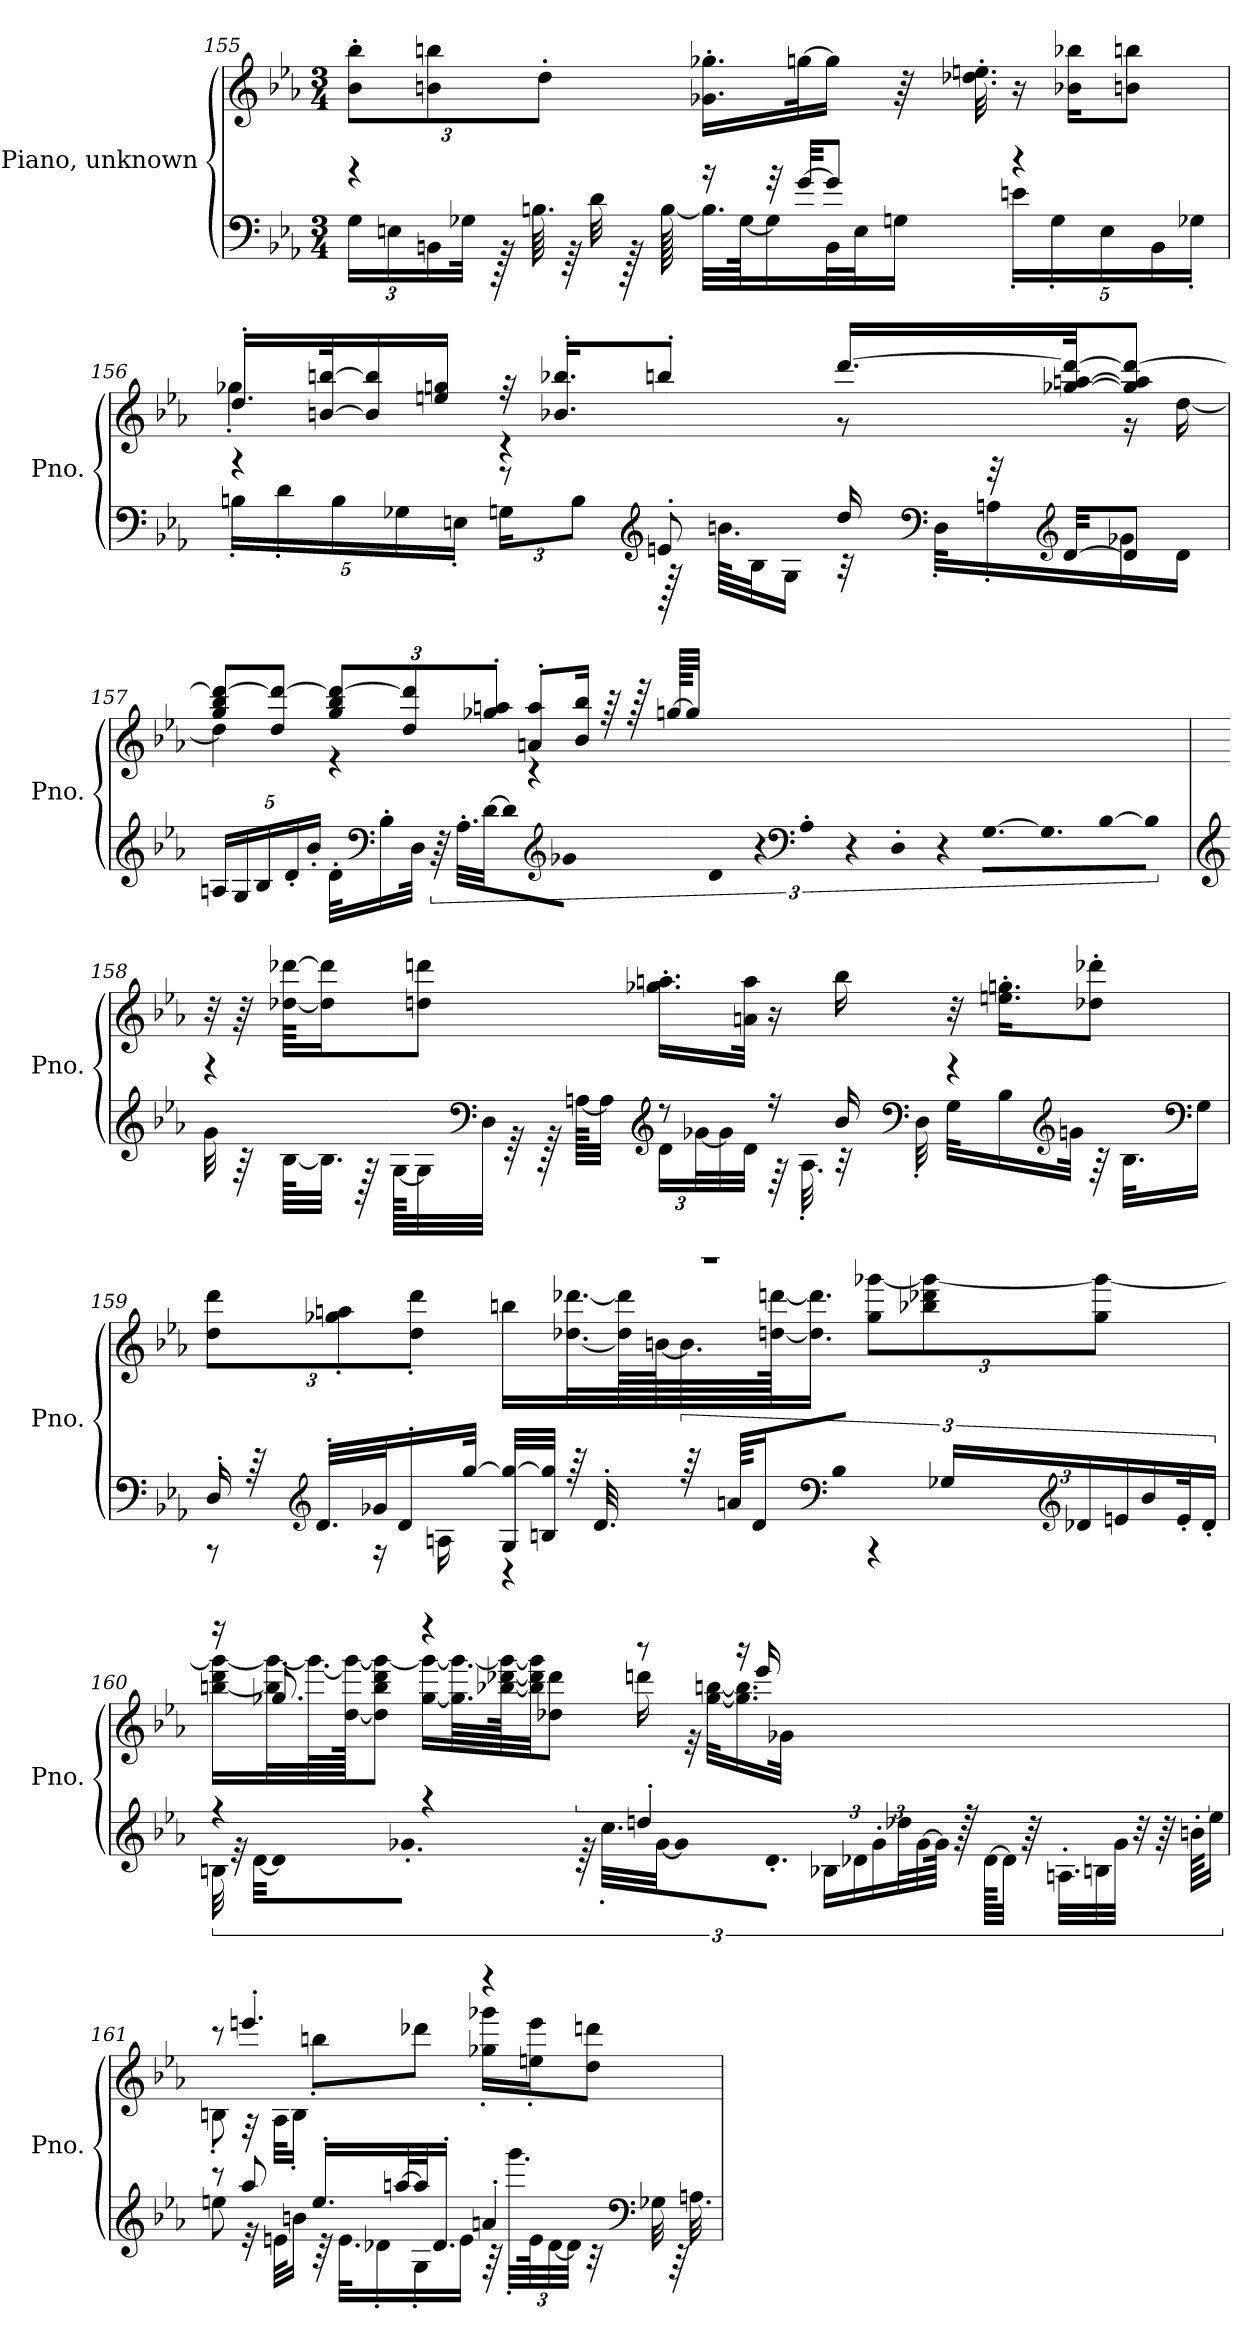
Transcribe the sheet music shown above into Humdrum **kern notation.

**kern	**kern
*part1	*part1
*staff2	*staff1
*I"Piano, unknown	*
*I'Pno.	*
!!LO:LB:g=z
*clefF4	*clefG2
*k[b-e-a-]	*k[b-e-a-]
*M3/4	*M3/4
=155	=155
*^	*
*	*Xbrackettup	*Xbrackettup
4r	24G\LL	12b-\' 12bb-\'L
.	24En\	.
.	24BBn\	12bn\ 12bbn\
.	32G-X\JJk	.
.	128r	.
.	64.Bn\	.
.	.	12dd'\J
.	64r	.
.	32d\	.
.	128r	.
.	[128B\	.
16r	32.B\LLL]	16.g-X\' 16.gg-X\'LL
.	[64G-\JK	.
32r	16G-\]	.
[32g/KKL	.	[32ggn\K
8g/J]	32BB\L	16gg\JJ]
.	32E\J	.
.	16Gn\JJ	64r
.	.	32.dd-X\' 32.een\'
4r	20en'\LL	16r
.	20G'\	.
.	.	16b-X\ 16bb-X\KL
.	20E\	.
.	.	8bn\ 8bbn\J
.	20BB\	.
.	20G-X'\JJ	.
!!LO:LB:g=z
=156	=156	=156
*	*	*^
4r	20Bn'\LL	16.dd'/LL	4gg-X'\
.	20d'\	.	.
.	.	[32bn/ [32bbn/K	.
.	20B\	.	.
.	.	16b/] 16bb/]	.
.	20G-X\	.	.
.	.	16een/ 16ggn/JJ	.
.	20En'\JJ	.	.
8r	24Gn\KL	32r	4r
.	.	16.b-X/' 16.bb-X/'KL	.
.	12B\J	.	.
*clefG2	*	*	*
8en'/	128r	8bbn'/J	.
.	64.bn\KLLL	.	.
.	32B\J	.	.
.	16G\JJ	.	.
16dd/	32r	[16.ddd/LL	8r
*clefF4	*	*	*
.	32D'\KLL	.	.
32r	16An'\	.	.
*clefG2	*	*	*
[32d/KKL	.	[32gg-X/ [32aan/ 32ddd/_JK	.
8d/J]	16g-X\	8gg-/] 8aa/] 8ddd/_J	16r
.	16d\JJ	.	[16dd\
*v	*v	*	*
!!LO:LB:g=z	!!
=157	=157	=157
20An/LL	8gg/ 8bb-/ 8ddd/_L	4dd\]
20G/	.	.
20B-/	.	.
.	8dd/ 8ddd/_J	.
20d'/	.	.
20b-'/JJ	.	.
32d'\KLL	12gg/ 12bb-/ 12ddd/_L	4r
*clefF4	*	*
16B-'\	.	.
.	12dd/ 12ddd/]	.
32D\JJk	.	.
*brackettup	*	*
96r	.	.
48.A'\LLL	.	.
[48d\	12gg-X/' 12aan/'J	.
32d\]	.	.
*clefG2	*	*
32g-X\JJJ	.	.
32d/	8an/' 8aa/'L	4r
64r	.	.
*clefF4	*	*
64A'\	.	.
16r	.	.
32D'\	16b-/ 16bb-/Jk	.
128r	.	.
[64.G\LLLL	.	.
64.G\]	64r	.
.	128r	.
[128B-\JK	[128ggn/KKLLL	.
32B-\JJJ]	32gg/JJJ]	.
*	*v	*v
!!LO:PB:g=z
=158	=158
*clefG2	*
*^	*
4r	32g\	32r
.	64r	64r
.	[64B-\KLLL	[64dd-X\ [64ddd-X\KKLL
.	32.B-\JJJ]	16dd-\] 16ddd-\]J
.	128r	.
.	[128G\KKLLL	.
.	32G\]	8ddn\ 8dddn\J
*clefF4	*	*
.	32D\JJJ	.
.	64r	.
.	128r	.
.	[128An\KKLLL	.
.	32A\JJJ]	.
*clefG2	*	*
*	*Xbrackettup	*
8r	24d\LL	16.gg-X\' 16.aan\'LL
.	[48g-X\L	.
.	32g-\]	.
.	32d\JJJ	32an\ 32aa\JJk
16r	64r	16r
.	32.A'\	.
16b-/	32r	16bb-\
*clefF4	*	*
.	32D'\	.
4r	32G\KLL	32r
.	16B-\	16.een\' 16.ggn\'KL
*clefG2	*	*
.	32gn\JJk	.
.	64r	8dd-X\' 8ddd-X\'J
.	32.B-\KLL	.
*clefF4	*	*
.	16G\JJ	.
!!LO:LB:g=z
=159	=159	=159
*	*	*^
16D'/	8r	2.r	12dd\ 12ddd\L
64r	.	.	.
*clefG2	*	*	*
32.d'/LLL	.	.	.
.	.	.	12gg-X\' 12aan\'
32g-X/J	16r	.	.
16d'/	.	.	.
.	.	.	12dd\' 12ddd\'J
.	16An\	.	.
[32gg/JJk	.	.	.
32G/ 32gg/_LLL	4r	.	16bbn\LL
32Bn/ 32gg/]JJJ	.	.	.
64r	.	.	[32.dd-X\ [32.ddd-X\L
32.d'/	.	.	.
.	.	.	128dd-\] 128ddd-\]LL
.	.	.	[128bn\J
*brackettup	*	*	*
96r	.	.	64.b\]
96an/KKLL	.	.	.
24d/	.	.	.
.	.	.	[128ddn\ [128dddn\JJK
.	.	.	16.dd\] 16.ddd\]JJ
*clefF4	*	*	*
16B/JJ	.	.	.
*Xbrackettup	*	*	*
24G-X/LL	4r	.	12gg-\ [12ggg-X\L
*clefG2	*	*	*
24d-X/	.	.	.
24en/	.	.	12bb-X\ 12ddd-X\ 12ggg-\_
24b-/	.	.	.
48e'/K	.	.	12gg-\ 12ggg-\_J
16d-'/JJ	.	.	.
!!LO:LB:g=z	!!
=160	=160	=160	=160
*	*brackettup	*	*
4r	48Bn\	16r	[16bbn\ 16ddd\ 16ggg-\_LL
.	48r	.	.
.	[48d\LLL	.	.
.	64d\K]	8.gg-X'/	32bb\] 32ggg-\_L
.	32.g-X'\JJJ	.	.
.	.	.	64.ggg-\L_
.	.	.	[128dd\ 128ggg-\_JJJK
.	96r	.	8dd\] 8bb\ 8ddd\ 8ggg-\_J
.	48.cc'\LLL	.	.
.	[48g-\	.	.
.	64g-\K]	.	.
.	32.d'\JJJ	.	.
*	*Xbrackettup	*	*
4r	24B-X\LL	4r	[16gg-\ 16ggg-\_LL
.	24d-X\	.	.
.	.	.	64.gg-\] 64.ggg-\_LL
.	24g-'\	.	.
.	.	.	[128bb-X\ [128ddd-X\ 128ggg-\_JK
.	.	.	32bb-\] 32ddd-\] 32ggg-\]JJ
.	32dd-X\L	.	8dd-X\ 8ddd-\J
.	[32g-\	.	.
.	64g-\JJJk]	.	.
.	128r	.	.
.	[128d-\KKLLL	.	.
.	32d-\JJJ]	.	.
4ddn'/	64r	8r	16dddn\
.	32.An'\LLL	.	.
.	32Bn\	.	32r
.	32g-\JJJ	.	[32gg-\ [32bbn\KLL
.	32r	16r	16.gg-\] 16.bb\]
.	64r	.	.
.	64bn'\KKLL	.	.
.	16ee-\JJ	16eee-/	.
.	.	.	32g-X\JJk
!!LO:LB:g=z	!!
=161	=161	=161	=161
8r	8een\	8r	8Bn'\
8aa-/	32r	4.eeen'/	32r
.	32en\KLL	.	32A-\KLL
.	16bn\JJ	.	16B'\JJ
16.ee'/LL	64r	.	8bbn'\L
.	32.e\KLL	.	.
.	16d-X'\	.	.
[32aan/L	.	.	.
32aa/J]	16G'\	.	8ddd-X\J
16.d-'/JJ	.	.	.
.	16e\JJ	.	.
4an'/	64r	4r	16gg-X\' 16ggg-X\'LL
.	32.ggg'\LLL	.	.
.	96e\K	.	16een\' 16eee\'J
.	[48d-\	.	.
.	32d-\JJJ]	.	.
.	32r	.	8dd\ 8dddn\J
*clefF4	*	*	*
.	32G-X\	.	.
.	64r	.	.
.	32.An\	.	.
*v	*v	*	*
*	*v	*v
=	=
*-	*-
